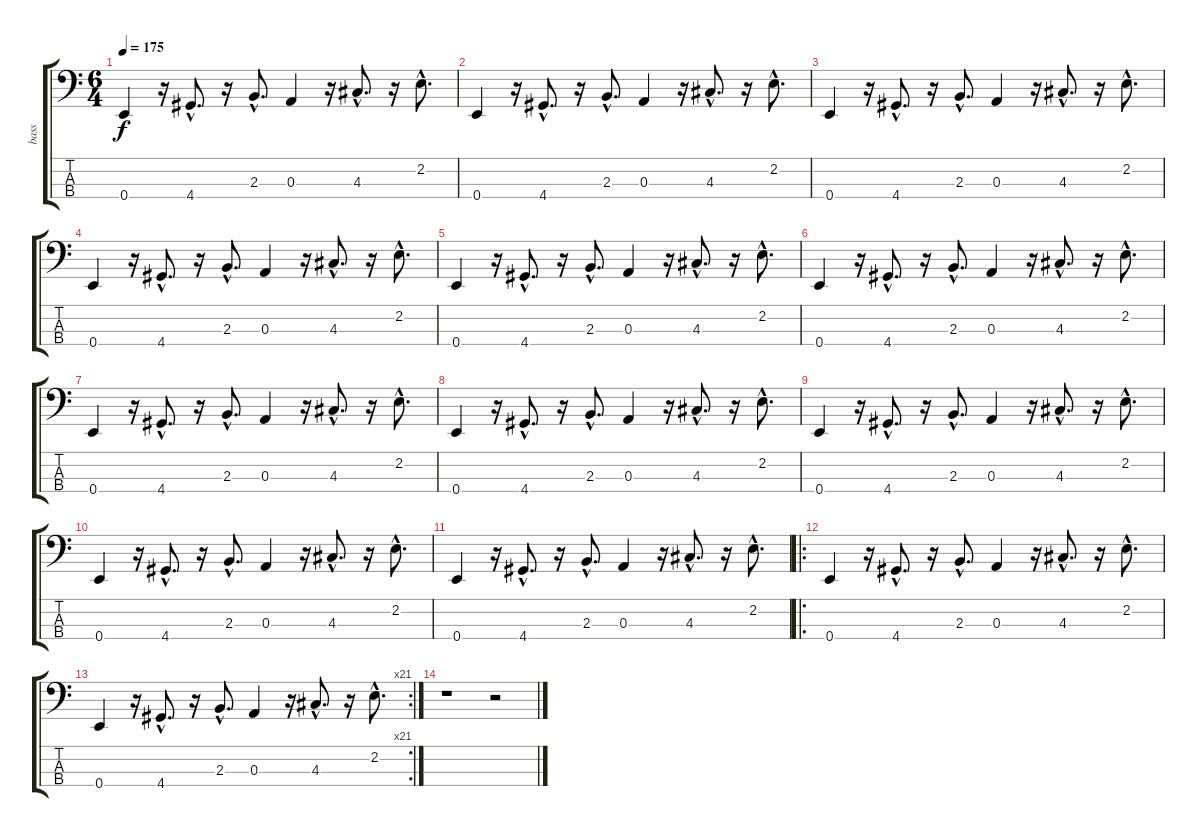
\track ("bass" "bass") {instrument electricbasspick}
\staff {score tabs}
\tuning (G2 D2 A1 E1) {hide}
\ts (6 4)
\tempo 175
\clef f4
\ks c
0.4.4{dy f instrument electricbasspick} r.16 4.4{hac}.8{d} r.16 2.3{hac}.8{d} 0.3.4 r.16 4.3{hac}.8{d} r.16 2.2{hac}.8{d} |
0.4.4 r.16 4.4{hac}.8{d} r.16 2.3{hac}.8{d} 0.3.4 r.16 4.3{hac}.8{d} r.16 2.2{hac}.8{d} |
0.4.4 r.16 4.4{hac}.8{d} r.16 2.3{hac}.8{d} 0.3.4 r.16 4.3{hac}.8{d} r.16 2.2{hac}.8{d} |
0.4.4 r.16 4.4{hac}.8{d} r.16 2.3{hac}.8{d} 0.3.4 r.16 4.3{hac}.8{d} r.16 2.2{hac}.8{d} |
0.4.4 r.16 4.4{hac}.8{d} r.16 2.3{hac}.8{d} 0.3.4 r.16 4.3{hac}.8{d} r.16 2.2{hac}.8{d} |
0.4.4 r.16 4.4{hac}.8{d} r.16 2.3{hac}.8{d} 0.3.4 r.16 4.3{hac}.8{d} r.16 2.2{hac}.8{d} |
0.4.4 r.16 4.4{hac}.8{d} r.16 2.3{hac}.8{d} 0.3.4 r.16 4.3{hac}.8{d} r.16 2.2{hac}.8{d} |
0.4.4 r.16 4.4{hac}.8{d} r.16 2.3{hac}.8{d} 0.3.4 r.16 4.3{hac}.8{d} r.16 2.2{hac}.8{d} |
0.4.4 r.16 4.4{hac}.8{d} r.16 2.3{hac}.8{d} 0.3.4 r.16 4.3{hac}.8{d} r.16 2.2{hac}.8{d} |
0.4.4 r.16 4.4{hac}.8{d} r.16 2.3{hac}.8{d} 0.3.4 r.16 4.3{hac}.8{d} r.16 2.2{hac}.8{d} |
0.4.4 r.16 4.4{hac}.8{d} r.16 2.3{hac}.8{d} 0.3.4 r.16 4.3{hac}.8{d} r.16 2.2{hac}.8{d} |
\ro
0.4.4 r.16 4.4{hac}.8{d} r.16 2.3{hac}.8{d} 0.3.4 r.16 4.3{hac}.8{d} r.16 2.2{hac}.8{d} |
\rc 21
0.4.4 r.16 4.4{hac}.8{d} r.16 2.3{hac}.8{d} 0.3.4 r.16 4.3{hac}.8{d} r.16 2.2{hac}.8{d} |
r.1 r.2
